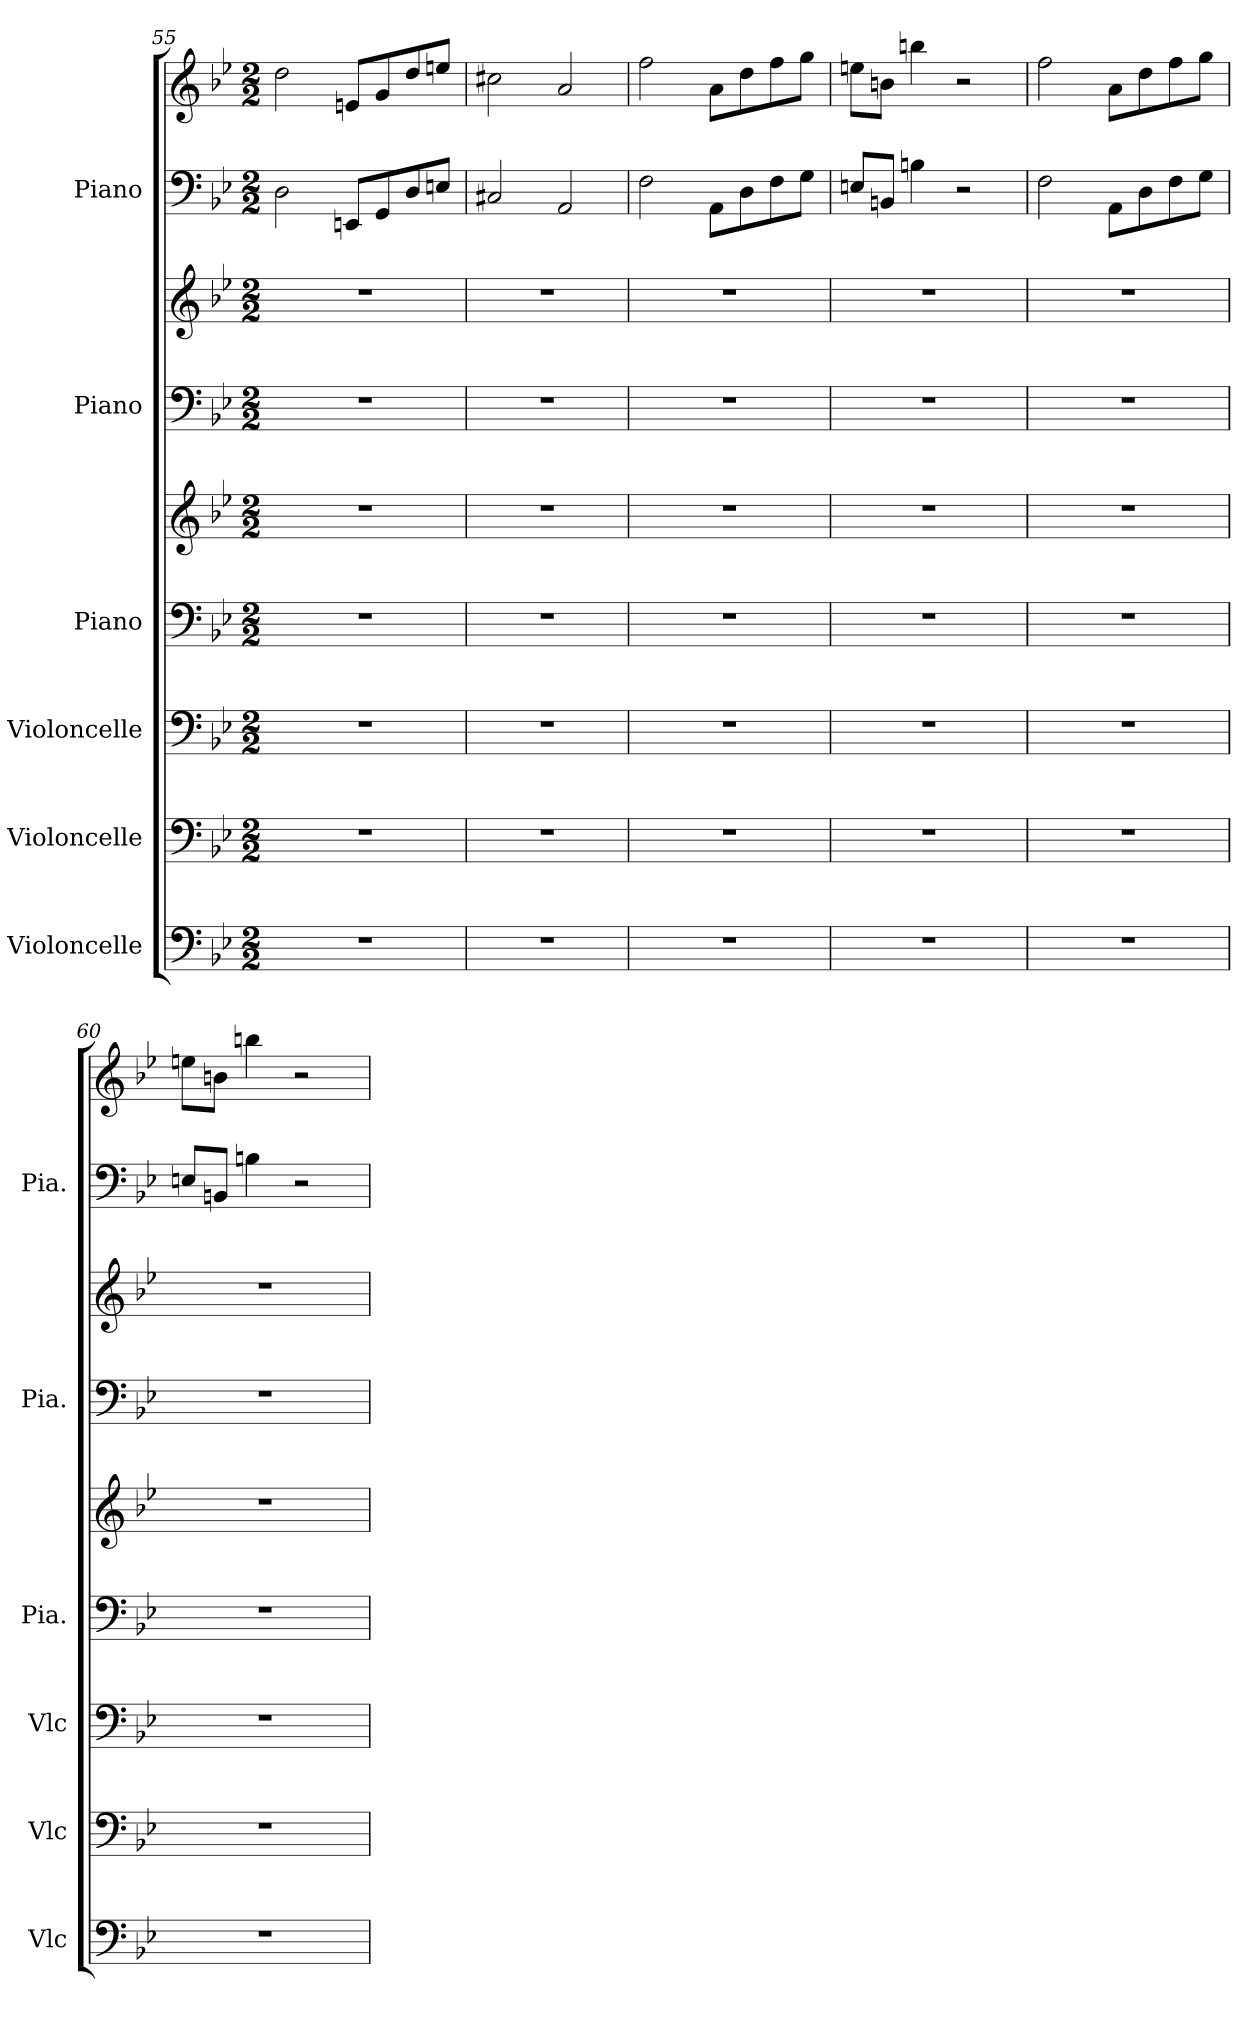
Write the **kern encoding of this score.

**kern	**kern	**kern	**kern	**kern	**kern	**kern	**kern	**kern
*part6	*part5	*part4	*part3	*part3	*part2	*part2	*part1	*part1
*staff9	*staff8	*staff7	*staff6	*staff5	*staff4	*staff3	*staff2	*staff1
*I"Violoncelle	*I"Violoncelle	*I"Violoncelle	*I"Piano	*	*I"Piano	*	*I"Piano	*
*I'Vlc	*I'Vlc	*I'Vlc	*I'Pia.	*	*I'Pia.	*	*I'Pia.	*
*clefF4	*clefF4	*clefF4	*clefF4	*clefG2	*clefF4	*clefG2	*clefF4	*clefG2
*k[b-e-]	*k[b-e-]	*k[b-e-]	*k[b-e-]	*k[b-e-]	*k[b-e-]	*k[b-e-]	*k[b-e-]	*k[b-e-]
*M2/2	*M2/2	*M2/2	*M2/2	*M2/2	*M2/2	*M2/2	*M2/2	*M2/2
=55	=55	=55	=55	=55	=55	=55	=55	=55
1r	1r	1r	1r	1r	1r	1r	2D\	2dd\
.	.	.	.	.	.	.	8EEn/L	8en/L
.	.	.	.	.	.	.	8GG/	8g/
.	.	.	.	.	.	.	8D/	8dd/
.	.	.	.	.	.	.	8En/J	8een/J
=56	=56	=56	=56	=56	=56	=56	=56	=56
1r	1r	1r	1r	1r	1r	1r	2C#X/	2cc#X\
.	.	.	.	.	.	.	2AA/	2a/
=57	=57	=57	=57	=57	=57	=57	=57	=57
1r	1r	1r	1r	1r	1r	1r	2F\	2ff\
.	.	.	.	.	.	.	8AA\L	8a\L
.	.	.	.	.	.	.	8D\	8dd\
.	.	.	.	.	.	.	8F\	8ff\
.	.	.	.	.	.	.	8G\J	8gg\J
!!LO:PB:g=z
=58	=58	=58	=58	=58	=58	=58	=58	=58
1r	1r	1r	1r	1r	1r	1r	8En/L	8een\L
.	.	.	.	.	.	.	8BBn/J	8bn\J
.	.	.	.	.	.	.	4Bn\	4bbn\
.	.	.	.	.	.	.	2r	2r
=59	=59	=59	=59	=59	=59	=59	=59	=59
1r	1r	1r	1r	1r	1r	1r	2F\	2ff\
.	.	.	.	.	.	.	8AA\L	8a\L
.	.	.	.	.	.	.	8D\	8dd\
.	.	.	.	.	.	.	8F\	8ff\
.	.	.	.	.	.	.	8G\J	8gg\J
=60	=60	=60	=60	=60	=60	=60	=60	=60
1r	1r	1r	1r	1r	1r	1r	8En/L	8een\L
.	.	.	.	.	.	.	8BBn/J	8bn\J
.	.	.	.	.	.	.	4Bn\	4bbn\
.	.	.	.	.	.	.	2r	2r
=	=	=	=	=	=	=	=	=
*-	*-	*-	*-	*-	*-	*-	*-	*-
